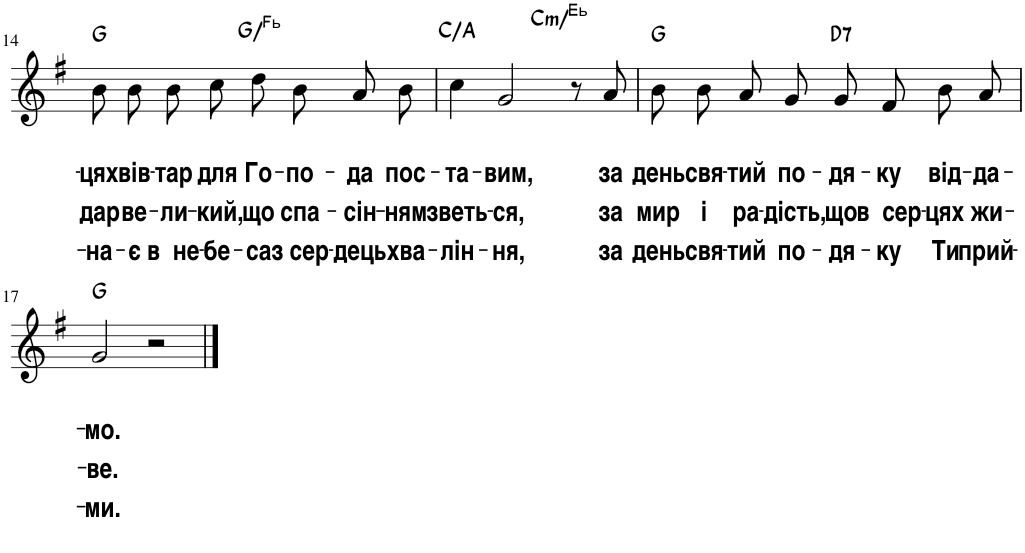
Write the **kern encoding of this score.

**kern	**text	**text	**text	**text	**harte
*part1	*part1	*part1	*part1	*part1	*part1
*staff1	*staff1	*staff1	*staff1	*staff1	*
*I"Сопрано	*	*	*	*	*
!!LO:PB:g=z
*clefG2	*	*	*	*	*
*k[f#]	*	*	*	*	*
*M4/4	*	*	*	*	*
=14	=14	=14	=14	=14	=14
!	!	!LO:LY:b	!LO:LY:b	!LO:LY:b	!
8b\L	.	-цях	дар	-на-	G:maj
!	!	!LO:LY:b	!LO:LY:b	!LO:LY:b	!
8b\J	.	вів-	ве-	-є	.
!	!	!LO:LY:b	!LO:LY:b	!LO:LY:b	!
8b\L	.	-тар	-ли-	в не-	.
!	!	!LO:LY:b	!LO:LY:b	!LO:LY:b	!
8cc\J	.	для	-кий,	-бе-	.
!	!	!LO:LY:b	!LO:LY:b	!LO:LY:b	!
8dd\L	.	Го-	що	-са	G:maj
!	!	!LO:LY:b	!LO:LY:b	!LO:LY:b	!
8b\J	.	-по-	спа-	з сер-	.
!	!	!LO:LY:b	!LO:LY:b	!LO:LY:b	!
8a/L	.	-да	-сін-	-дець	.
!	!	!LO:LY:b	!LO:LY:b	!LO:LY:b	!
8b/J	.	пос-	-ням	хва-	.
=15	=15	=15	=15	=15	=15
!	!	!LO:LY:b	!LO:LY:b	!LO:LY:b	!
4cc\	.	-та-	зветь-	-лін-	C:maj/6
!	!	!LO:LY:b	!LO:LY:b	!LO:LY:b	!
2g/	.	-вим,	-ся,	-ня,	.
!	!	!	!	!	!LO:H:kt=m
8r	.	.	.	.	C:min
!	!	!LO:LY:b	!LO:LY:b	!LO:LY:b	!
8a/	.	за	за	за	.
=16	=16	=16	=16	=16	=16
!	!	!LO:LY:b	!LO:LY:b	!LO:LY:b	!
8b\L	.	день	мир	день	G:maj
!	!	!LO:LY:b	!LO:LY:b	!LO:LY:b	!
8b\J	.	свя-	і	свя-	.
!	!	!LO:LY:b	!LO:LY:b	!LO:LY:b	!
8a/L	.	-тий	ра-	-тий	.
!	!	!LO:LY:b	!LO:LY:b	!LO:LY:b	!
8g/J	.	по-	-дість,	по-	.
!	!	!LO:LY:b	!LO:LY:b	!LO:LY:b	!LO:H:kt=7
8g/L	.	-дя-	що	-дя-	D:7
!	!	!LO:LY:b	!LO:LY:b	!LO:LY:b	!
8f#/J	.	-ку	в сер-	-ку	.
!	!	!LO:LY:b	!LO:LY:b	!LO:LY:b	!
8b/L	.	від-	-цях	Ти	.
!	!	!LO:LY:b	!LO:LY:b	!LO:LY:b	!
8a/J	.	-да-	жи-	прий-	.
!!LO:LB:g=z
=17	=17	=17	=17	=17	=17
!	!	!LO:LY:b	!LO:LY:b	!LO:LY:b	!
2g/	.	-мо.	-ве.	-ми.	G:maj
2r	.	.	.	.	.
==	==	==	==	==	==
*-	*-	*-	*-	*-	*-
